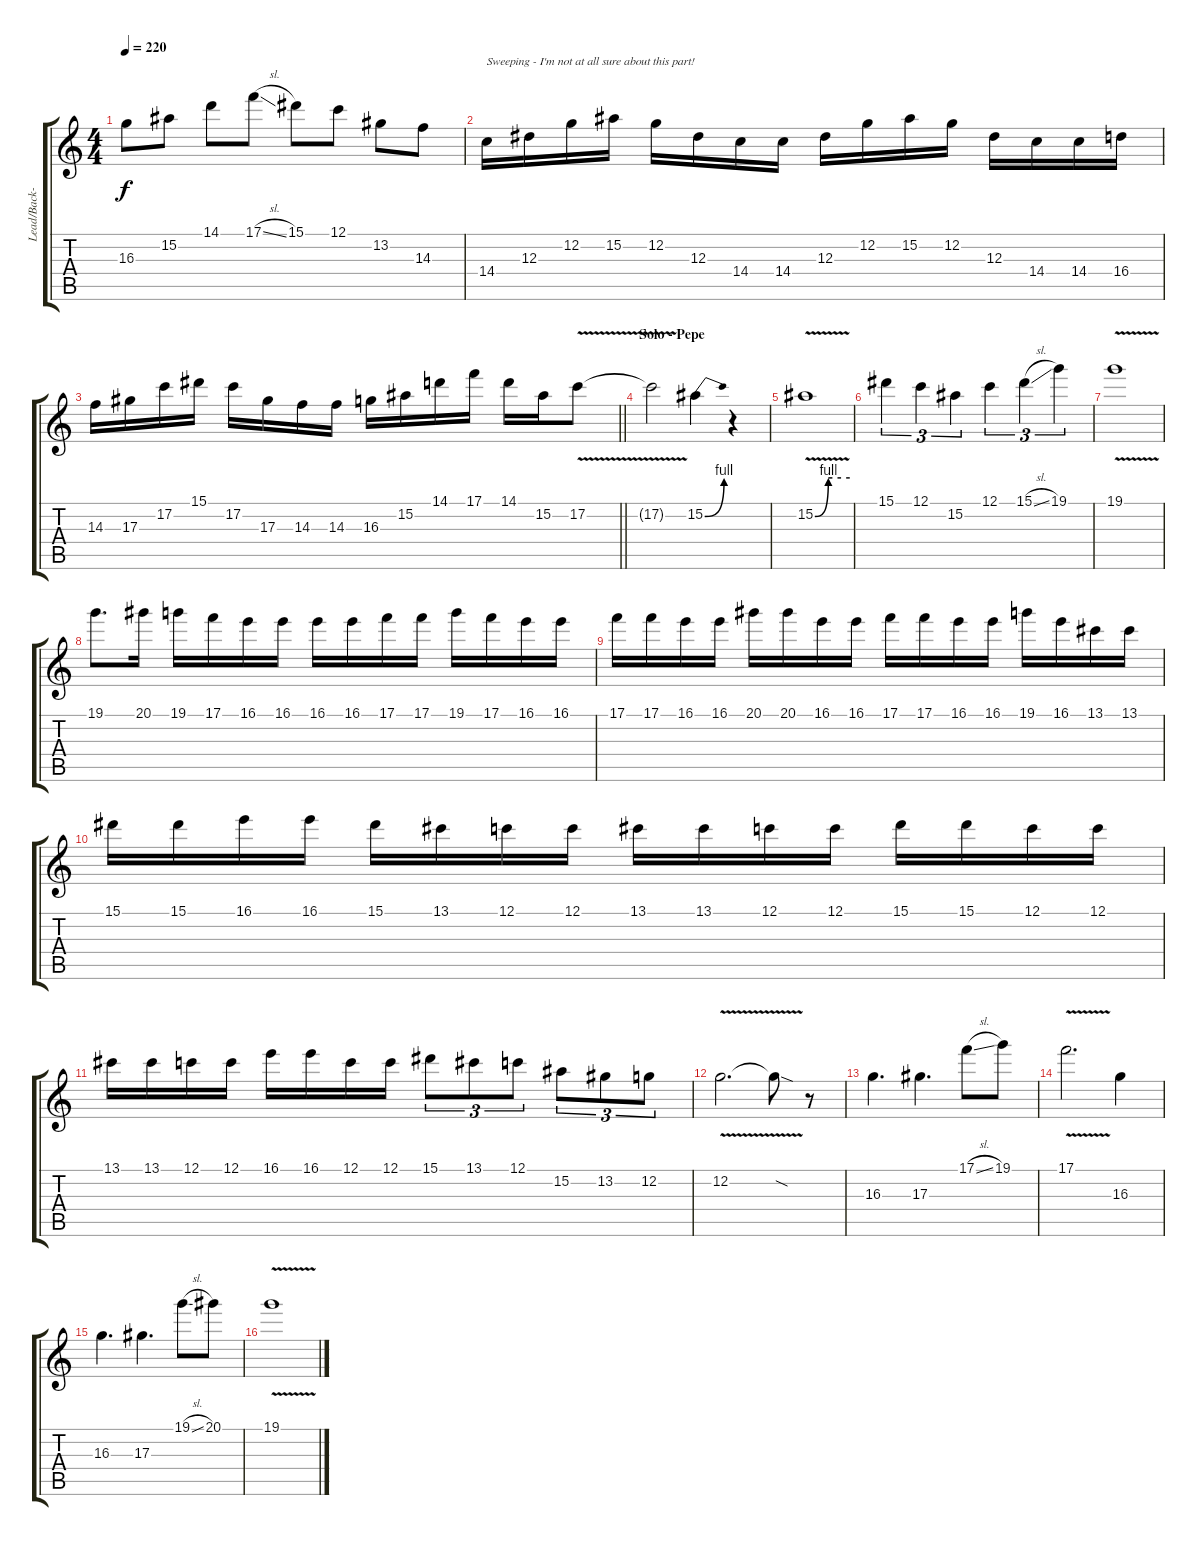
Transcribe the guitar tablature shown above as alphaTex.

\track ("Lead/Back-up" "Lead/Back-") {instrument distortionguitar}
\staff {score tabs}
\tuning (C4 G3 Eb3 Bb2 F2 C2) {hide}
\ts (4 4)
\tempo 220
\clef g2
\ks c
16.3.8{dy f} 15.2.8 14.1.8 17.1{sl}.8 15.1.8 12.1.8 13.2.8 14.3.8 |
14.4.16{txt "Sweeping - I'm not at all sure about this part!"} 12.3.16 12.2.16 15.2.16 12.2.16 12.3.16 14.4.16 14.4.16 12.3.16 12.2.16 15.2.16 12.2.16 12.3.16 14.4.16 14.4.16 16.4.16 |
\barLineRight lightlight
14.3.16 17.3.16 17.2.16 15.1.16 17.2.16 17.3.16 14.3.16 14.3.16 16.3.16 15.2.16 14.1.16 17.1.16 14.1.16 15.2.16 17.2{v}.8 |
\section ("" "Solo - Pepe")
17.2{t}.2 15.2{be (bend 0 0 60 4)}.4{volume 14 balance 0} r.4 |
15.2{be (custom 0 0 23 4 30 4 45 4 60 4) v}.1 |
15.1.4{tu (3 2)} 12.1.4{tu (3 2)} 15.2.4{tu (3 2)} 12.1.4{tu (3 2)} 15.1{sl}.4{tu (3 2)} 19.1.4{tu (3 2)} |
19.1{v}.1 |
19.1.8{d volume 16 balance 8} 20.1.16 19.1.16 17.1.16 16.1.16 16.1.16 16.1.16 16.1.16 17.1.16 17.1.16 19.1.16 17.1.16 16.1.16 16.1.16 |
17.1.16 17.1.16 16.1.16 16.1.16 20.1.16 20.1.16 16.1.16 16.1.16 17.1.16 17.1.16 16.1.16 16.1.16 19.1.16 16.1.16 13.1.16 13.1.16 |
15.1.16 15.1.16 16.1.16 16.1.16 15.1.16 13.1.16 12.1.16 12.1.16 13.1.16 13.1.16 12.1.16 12.1.16 15.1.16 15.1.16 12.1.16 12.1.16 |
13.1.16 13.1.16 12.1.16 12.1.16 16.1.16 16.1.16 12.1.16 12.1.16 15.1.8{tu (3 2)} 13.1.8{tu (3 2)} 12.1.8{tu (3 2)} 15.2.8{tu (3 2)} 13.2.8{tu (3 2)} 12.2.8{tu (3 2)} |
12.2{v}.2{d} 12.2{sod t}.8 r.8 |
16.3.4{d volume 14 balance 0} 17.3.4{d} 17.1{sl}.8 19.1.8 |
17.1{v}.2{d} 16.3.4 |
16.3.4{d} 17.3.4{d} 19.1{sl}.8 20.1.8 |
19.1{v}.1
